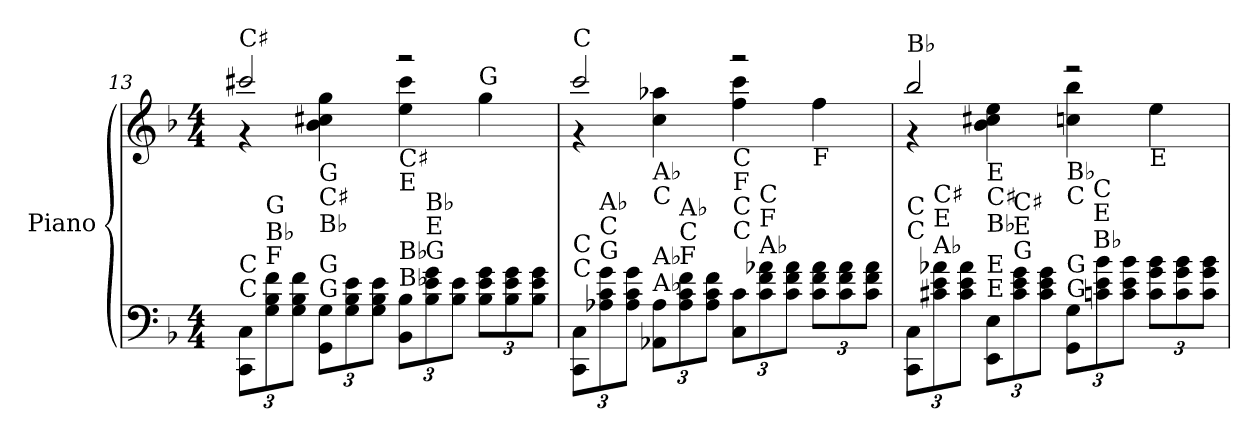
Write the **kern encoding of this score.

**kern	**kern
*part1	*part1
*staff2	*staff1
*I"Piano	*
*I'Pno.	*
!!LO:PB:g=z
*clefF4	*clefG2
*k[b-]	*k[b-]
*M4/4	*M4/4
*Xbrackettup	*
=13	=13
*	*^
!	!LO:TX:a:t=C♯	!
!LO:TX:a:t=C	!	!
!LO:TX:a:t=C	!	!
12CC\ 12C\L	2ccc#X/	4r
!LO:TX:a:t=F	!	!
!LO:TX:a:t=B♭	!	!
!LO:TX:a:t=G	!	!
12G\ 12B-\ 12f\	.	.
12G\ 12B-\ 12f\J	.	.
!	!	!LO:TX:b:t=G
!	!	!LO:TX:b:t=C♯
!	!	!LO:TX:b:t=B♭
!LO:TX:a:t=G	!	!
!LO:TX:a:t=G	!	!
12GG\ 12G\L	.	4b-\ 4cc#X\ 4gg\
12G\ 12B-\ 12e\	.	.
12G\ 12B-\ 12e\J	.	.
!	!LO:TX:b:t=C♯	!
!	!LO:TX:b:t=E	!
!LO:TX:a:t=B♭	!	!
!LO:TX:a:t=B♭	!	!
12BB-\ 12B-\L	2r	4ee\ 4ccc#\
!LO:TX:a:t=G	!	!
!LO:TX:a:t=E	!	!
!LO:TX:a:t=B♭	!	!
12B-\ 12e\ 12g\	.	.
12B-\ 12e\J	.	.
!	!	!LO:TX:a:t=G
12B-\ 12e\ 12g\L	.	4gg\
12B-\ 12e\ 12g\	.	.
12B-\ 12e\ 12g\J	.	.
!!LO:LB:g=z	!!
=14	=14	=14
!	!LO:TX:a:t=C	!
!LO:TX:a:t=C	!	!
!LO:TX:a:t=C	!	!
12CC\ 12C\L	2ccc/	4r
!LO:TX:a:t=G	!	!
!LO:TX:a:t=C	!	!
!LO:TX:a:t=A♭	!	!
12A-X\ 12c\ 12g\	.	.
12A-\ 12c\ 12g\J	.	.
!	!	!LO:TX:b:t=A♭
!	!	!LO:TX:b:t=C
!LO:TX:a:t=A♭	!	!
!LO:TX:a:t=A♭	!	!
12AA-X\ 12A-\L	.	4cc\ 4aa-X\
!LO:TX:a:t=F	!	!
!LO:TX:a:t=C	!	!
!LO:TX:a:t=A♭	!	!
12A-\ 12c\ 12f\	.	.
12A-\ 12c\ 12f\J	.	.
!	!LO:TX:b:t=C	!
!	!LO:TX:b:t=F	!
!LO:TX:a:t=C	!	!
!LO:TX:a:t=C	!	!
12C\ 12c\L	2r	4ff\ 4ccc\
!LO:TX:a:t=A♭	!	!
!LO:TX:a:t=F	!	!
!LO:TX:a:t=C	!	!
12c\ 12f\ 12a-X\	.	.
12c\ 12f\ 12a-\J	.	.
!	!	!LO:TX:b:t=F
12c\ 12f\ 12a-\L	.	4ff\
12c\ 12f\ 12a-\	.	.
12c\ 12f\ 12a-\J	.	.
!!LO:LB:g=z	!!
=15	=15	=15
!	!LO:TX:a:t=B♭	!
!LO:TX:a:t=C	!	!
!LO:TX:a:t=C	!	!
12CC\ 12C\L	2bb-/	4r
!LO:TX:a:t=A♭	!	!
!LO:TX:a:t=E	!	!
!LO:TX:a:t=C♯	!	!
12c#X\ 12e\ 12a-X\	.	.
12c#\ 12e\ 12a-\J	.	.
!	!	!LO:TX:b:t=E
!	!	!LO:TX:b:t=C♯
!	!	!LO:TX:b:t=B♭
!LO:TX:a:t=E	!	!
!LO:TX:a:t=E	!	!
12EE\ 12E\L	.	4b-\ 4cc#X\ 4ee\
!LO:TX:a:t=G	!	!
!LO:TX:a:t=E	!	!
!LO:TX:a:t=C♯	!	!
12c#\ 12e\ 12g\	.	.
12c#\ 12e\ 12g\J	.	.
!	!LO:TX:b:t=B♭	!
!	!LO:TX:b:t=C	!
!LO:TX:a:t=G	!	!
!LO:TX:a:t=G	!	!
12GG\ 12G\L	2r	4ccn\ 4bb-\
!LO:TX:a:t=B♭	!	!
!LO:TX:a:t=E	!	!
!LO:TX:a:t=C	!	!
12cn\ 12e\ 12b-\	.	.
12c\ 12e\ 12b-\J	.	.
!	!	!LO:TX:b:t=E
12c\ 12g\ 12b-\L	.	4ee\
12c\ 12g\ 12b-\	.	.
12c\ 12g\ 12b-\J	.	.
*	*v	*v
=	=
*-	*-
